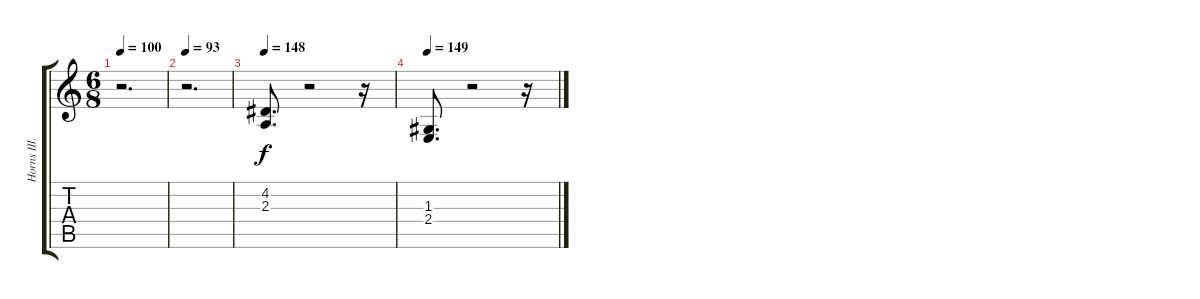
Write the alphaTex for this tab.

\track ("Horns III., IV. E" "Horns III.") {instrument frenchhorn}
\staff {score tabs}
\tuning (E4 B3 G3 D3 A2 E2) {hide}
\ts (6 8)
\tempo 100
\clef g2
\ks c
r.2{d dy f} |
\tempo 93
r.2{d} |
\tempo 148
(4.2 2.3).8{d} r.2 r.16 |
\tempo 149
(1.3 2.4).8{d} r.2 r.16
